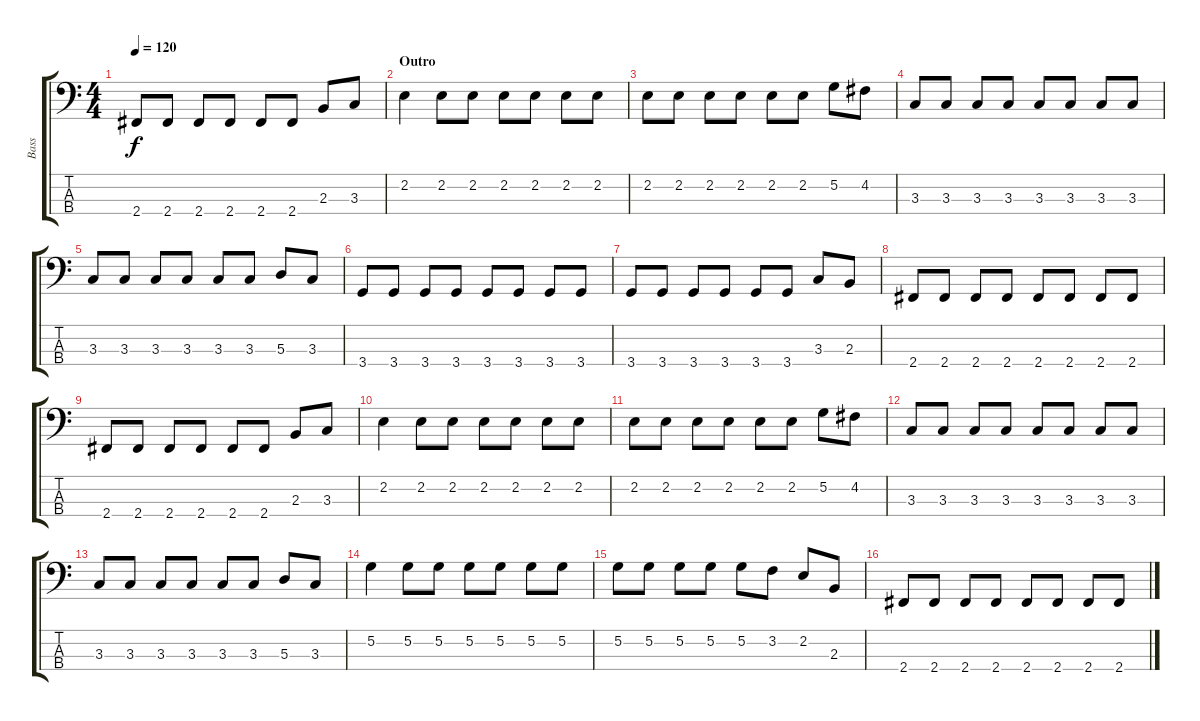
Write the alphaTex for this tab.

\track ("Bass" "Bass") {instrument electricbassfinger}
\staff {score tabs}
\tuning (G2 D2 A1 E1) {hide}
\ts (4 4)
\tempo 120
\clef f4
\ks c
2.4.8{dy f} 2.4.8 2.4.8 2.4.8 2.4.8 2.4.8 2.3.8 3.3.8 |
\section ("" "Outro")
2.2.4 2.2.8 2.2.8 2.2.8 2.2.8 2.2.8 2.2.8 |
2.2.8 2.2.8 2.2.8 2.2.8 2.2.8 2.2.8 5.2.8 4.2.8 |
3.3.8 3.3.8 3.3.8 3.3.8 3.3.8 3.3.8 3.3.8 3.3.8 |
3.3.8 3.3.8 3.3.8 3.3.8 3.3.8 3.3.8 5.3.8 3.3.8 |
3.4.8 3.4.8 3.4.8 3.4.8 3.4.8 3.4.8 3.4.8 3.4.8 |
3.4.8 3.4.8 3.4.8 3.4.8 3.4.8 3.4.8 3.3.8 2.3.8 |
2.4.8 2.4.8 2.4.8 2.4.8 2.4.8 2.4.8 2.4.8 2.4.8 |
2.4.8 2.4.8 2.4.8 2.4.8 2.4.8 2.4.8 2.3.8 3.3.8 |
2.2.4 2.2.8 2.2.8 2.2.8 2.2.8 2.2.8 2.2.8 |
2.2.8 2.2.8 2.2.8 2.2.8 2.2.8 2.2.8 5.2.8 4.2.8 |
3.3.8 3.3.8 3.3.8 3.3.8 3.3.8 3.3.8 3.3.8 3.3.8 |
3.3.8 3.3.8 3.3.8 3.3.8 3.3.8 3.3.8 5.3.8 3.3.8 |
5.2.4 5.2.8 5.2.8 5.2.8 5.2.8 5.2.8 5.2.8 |
5.2.8 5.2.8 5.2.8 5.2.8 5.2.8 3.2.8 2.2.8 2.3.8 |
2.4.8 2.4.8 2.4.8 2.4.8 2.4.8 2.4.8 2.4.8 2.4.8
